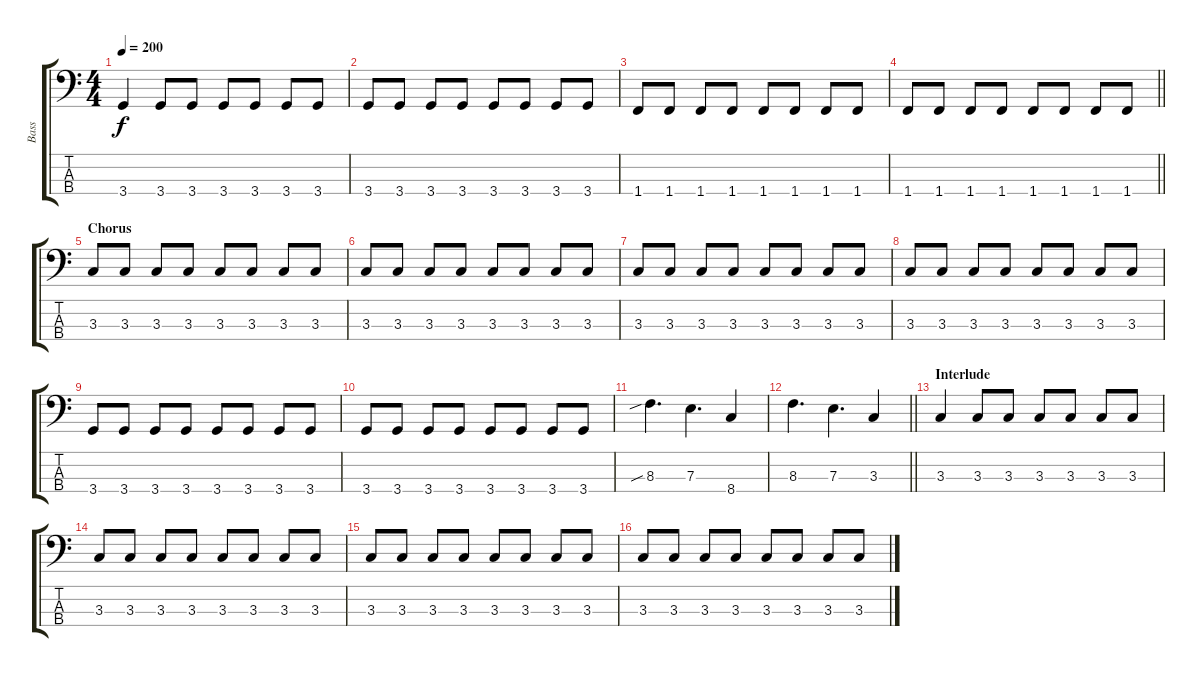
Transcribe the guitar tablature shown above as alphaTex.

\track ("Bass" "Bass") {instrument electricbasspick}
\staff {score tabs}
\tuning (G2 D2 A1 E1) {hide}
\ts (4 4)
\tempo 200
\clef f4
\ks c
3.4.4{dy f} 3.4.8 3.4.8 3.4.8 3.4.8 3.4.8 3.4.8 |
3.4.8 3.4.8 3.4.8 3.4.8 3.4.8 3.4.8 3.4.8 3.4.8 |
1.4.8 1.4.8 1.4.8 1.4.8 1.4.8 1.4.8 1.4.8 1.4.8 |
\barLineRight lightlight
1.4.8 1.4.8 1.4.8 1.4.8 1.4.8 1.4.8 1.4.8 1.4.8 |
\section ("" "Chorus")
3.3.8 3.3.8 3.3.8 3.3.8 3.3.8 3.3.8 3.3.8 3.3.8 |
3.3.8 3.3.8 3.3.8 3.3.8 3.3.8 3.3.8 3.3.8 3.3.8 |
3.3.8 3.3.8 3.3.8 3.3.8 3.3.8 3.3.8 3.3.8 3.3.8 |
3.3.8 3.3.8 3.3.8 3.3.8 3.3.8 3.3.8 3.3.8 3.3.8 |
3.4.8 3.4.8 3.4.8 3.4.8 3.4.8 3.4.8 3.4.8 3.4.8 |
3.4.8 3.4.8 3.4.8 3.4.8 3.4.8 3.4.8 3.4.8 3.4.8 |
8.3{sib}.4{d} 7.3.4{d} 8.4.4 |
\barLineRight lightlight
8.3.4{d} 7.3.4{d} 3.3.4 |
\section ("" "Interlude")
3.3.4 3.3.8 3.3.8 3.3.8 3.3.8 3.3.8 3.3.8 |
3.3.8 3.3.8 3.3.8 3.3.8 3.3.8 3.3.8 3.3.8 3.3.8 |
3.3.8 3.3.8 3.3.8 3.3.8 3.3.8 3.3.8 3.3.8 3.3.8 |
3.3.8 3.3.8 3.3.8 3.3.8 3.3.8 3.3.8 3.3.8 3.3.8
